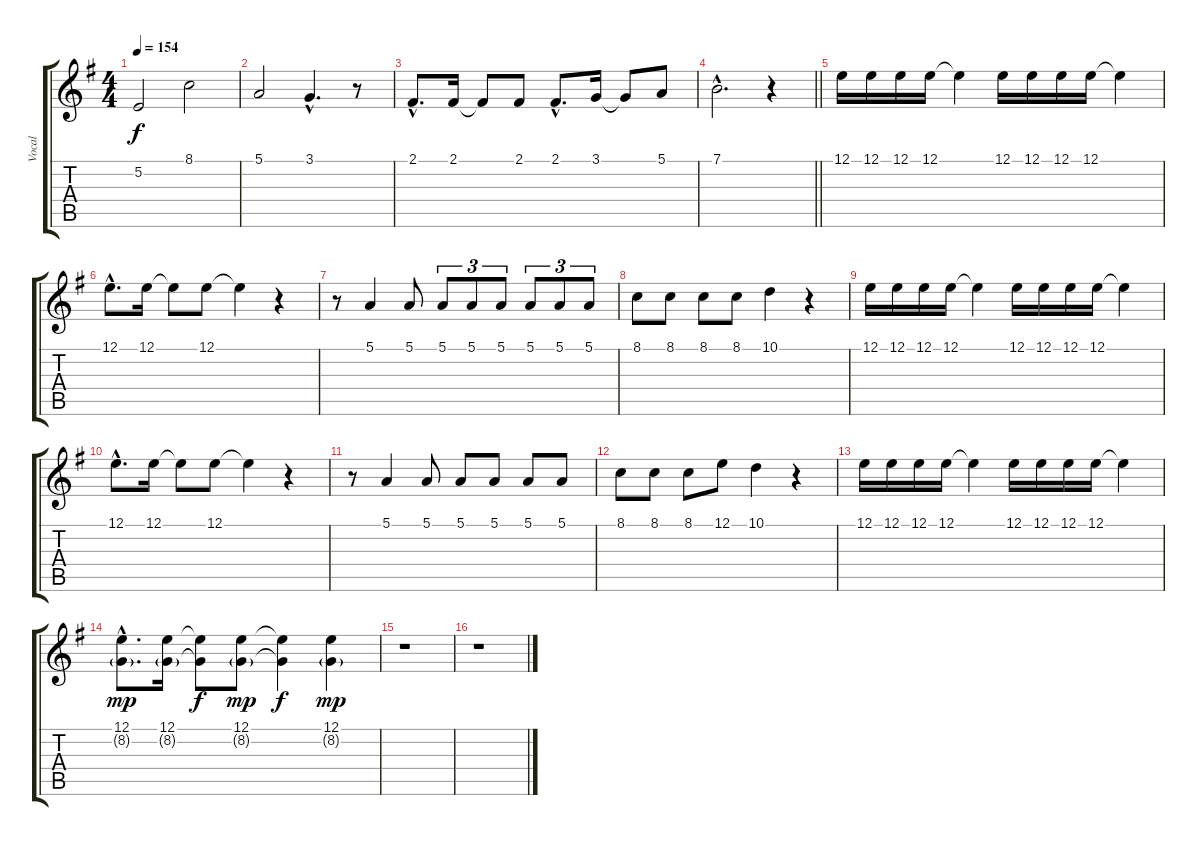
\track ("Vocal" "Vocal") {instrument trumpet}
\staff {score tabs}
\tuning (E4 B3 G3 D3 A2 E2) {hide}
\ts (4 4)
\tempo 154
\clef g2
\ks g
5.2.2{dy f} 8.1.2 |
5.1.2 3.1{hac}.4{d} r.8 |
2.1{hac}.8{d} 2.1.16 2.1{t}.8 2.1.8 2.1{hac}.8{d} 3.1.16 3.1{t}.8 5.1.8 |
\barLineRight lightlight
7.1{hac}.2{d} r.4 |
12.1.16 12.1.16 12.1.16 12.1.16 12.1{t}.4 12.1.16 12.1.16 12.1.16 12.1.16 12.1{t}.4 |
12.1{hac}.8{d} 12.1.16 12.1{t}.8 12.1.8 12.1{t}.4 r.4 |
r.8 5.1.4 5.1.8 5.1.8{tu (3 2)} 5.1.8{tu (3 2)} 5.1.8{tu (3 2)} 5.1.8{tu (3 2)} 5.1.8{tu (3 2)} 5.1.8{tu (3 2)} |
8.1.8 8.1.8 8.1.8 8.1.8 10.1.4 r.4 |
12.1.16 12.1.16 12.1.16 12.1.16 12.1{t}.4 12.1.16 12.1.16 12.1.16 12.1.16 12.1{t}.4 |
12.1{hac}.8{d} 12.1.16 12.1{t}.8 12.1.8 12.1{t}.4 r.4 |
r.8 5.1.4 5.1.8 5.1.8 5.1.8 5.1.8 5.1.8 |
8.1.8 8.1.8 8.1.8 12.1.8 10.1.4 r.4 |
12.1.16 12.1.16 12.1.16 12.1.16 12.1{t}.4 12.1.16 12.1.16 12.1.16 12.1.16 12.1{t}.4 |
(12.1{hac} 8.2{g hac}).8{d dy mp} (12.1 8.2{g}).16 (12.1{t} 8.2{t}).8{dy f} (12.1 8.2{g}).8{dy mp} (12.1{t} 8.2{t}).4{dy f} (12.1 8.2{g}).4{dy mp} |
r.1 |
r.1
